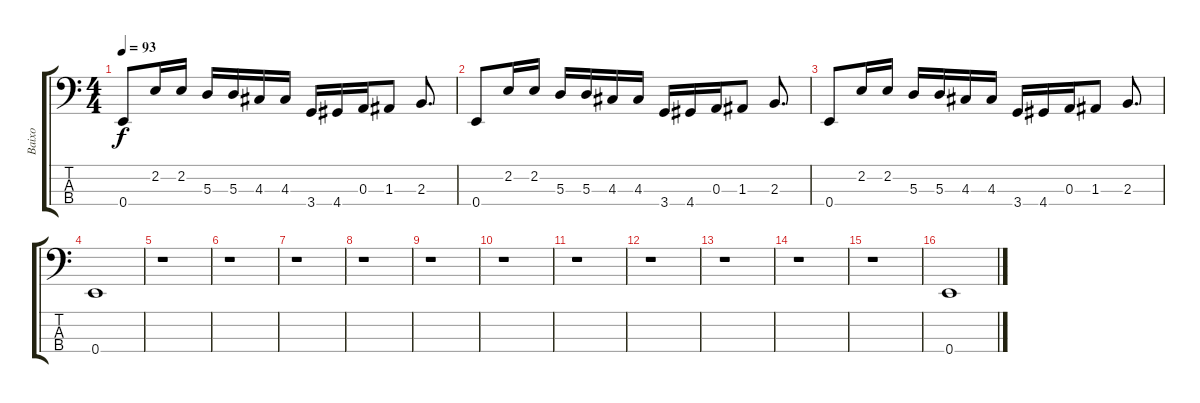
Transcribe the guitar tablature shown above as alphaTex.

\track ("Baixo" "Baixo") {instrument electricbassfinger}
\staff {score tabs}
\tuning (G2 D2 A1 E1) {hide}
\ts (4 4)
\tempo 93
\clef f4
\ks c
0.4.8{dy f} 2.2.16 2.2.16 5.3.16 5.3.16 4.3.16 4.3.16 3.4.16 4.4.16 0.3.16 1.3.8 2.3.8{d} |
0.4.8 2.2.16 2.2.16 5.3.16 5.3.16 4.3.16 4.3.16 3.4.16 4.4.16 0.3.16 1.3.8 2.3.8{d} |
0.4.8 2.2.16 2.2.16 5.3.16 5.3.16 4.3.16 4.3.16 3.4.16 4.4.16 0.3.16 1.3.8 2.3.8{d} |
0.4.1 |
r.1 |
r.1 |
r.1 |
r.1 |
r.1 |
r.1 |
r.1 |
r.1 |
r.1 |
r.1 |
r.1 |
0.4.1
